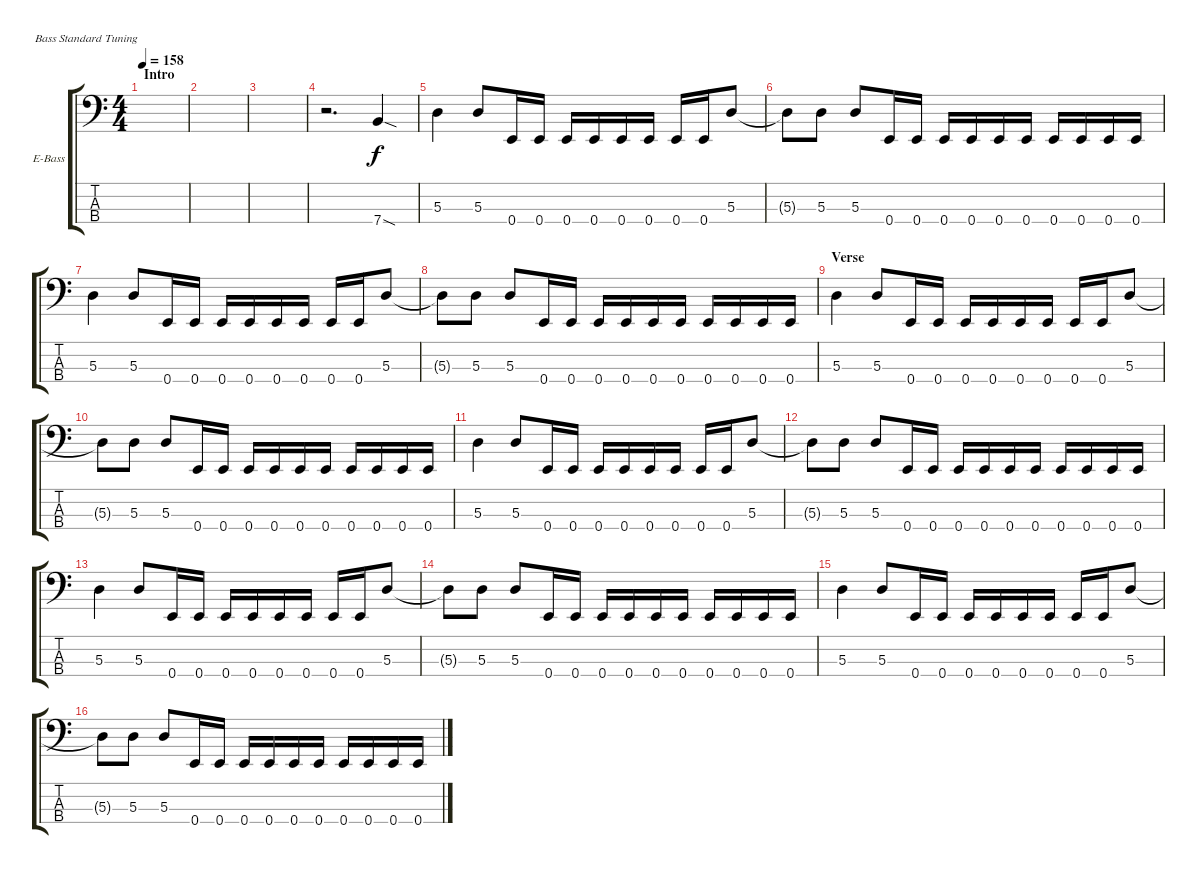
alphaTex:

\defaultSystemsLayout 4
\bracketExtendMode groupsimilarinstruments
\firstSystemTrackNameOrientation horizontal
\otherSystemsTrackNameOrientation horizontal
\track ("Electric Bass" "E-Bass") {instrument electricbassfinger}
\staff {score tabs}
\tuning (G2 D2 A1 E1)
\ts (4 4)
\section ("" "Intro")
\tempo 158
\clef f4
\ks c
|
|
|
r.2{d} 7.4{sod}.4 |
5.3.4 5.3.8 0.4.16 0.4.16 0.4.16 0.4.16 0.4.16 0.4.16 0.4.16 0.4.16 5.3.8 |
5.3{t}.8 5.3.8 5.3.8 0.4.16 0.4.16 0.4.16 0.4.16 0.4.16 0.4.16 0.4.16 0.4.16 0.4.16 0.4.16 |
5.3.4 5.3.8 0.4.16 0.4.16 0.4.16 0.4.16 0.4.16 0.4.16 0.4.16 0.4.16 5.3.8 |
5.3{t}.8 5.3.8 5.3.8 0.4.16 0.4.16 0.4.16 0.4.16 0.4.16 0.4.16 0.4.16 0.4.16 0.4.16 0.4.16 |
\section ("" "Verse")
5.3.4 5.3.8 0.4.16 0.4.16 0.4.16 0.4.16 0.4.16 0.4.16 0.4.16 0.4.16 5.3.8 |
5.3{t}.8 5.3.8 5.3.8 0.4.16 0.4.16 0.4.16 0.4.16 0.4.16 0.4.16 0.4.16 0.4.16 0.4.16 0.4.16 |
5.3.4 5.3.8 0.4.16 0.4.16 0.4.16 0.4.16 0.4.16 0.4.16 0.4.16 0.4.16 5.3.8 |
5.3{t}.8 5.3.8 5.3.8 0.4.16 0.4.16 0.4.16 0.4.16 0.4.16 0.4.16 0.4.16 0.4.16 0.4.16 0.4.16 |
5.3.4 5.3.8 0.4.16 0.4.16 0.4.16 0.4.16 0.4.16 0.4.16 0.4.16 0.4.16 5.3.8 |
5.3{t}.8 5.3.8 5.3.8 0.4.16 0.4.16 0.4.16 0.4.16 0.4.16 0.4.16 0.4.16 0.4.16 0.4.16 0.4.16 |
5.3.4 5.3.8 0.4.16 0.4.16 0.4.16 0.4.16 0.4.16 0.4.16 0.4.16 0.4.16 5.3.8 |
5.3{t}.8 5.3.8 5.3.8 0.4.16 0.4.16 0.4.16 0.4.16 0.4.16 0.4.16 0.4.16 0.4.16 0.4.16 0.4.16
